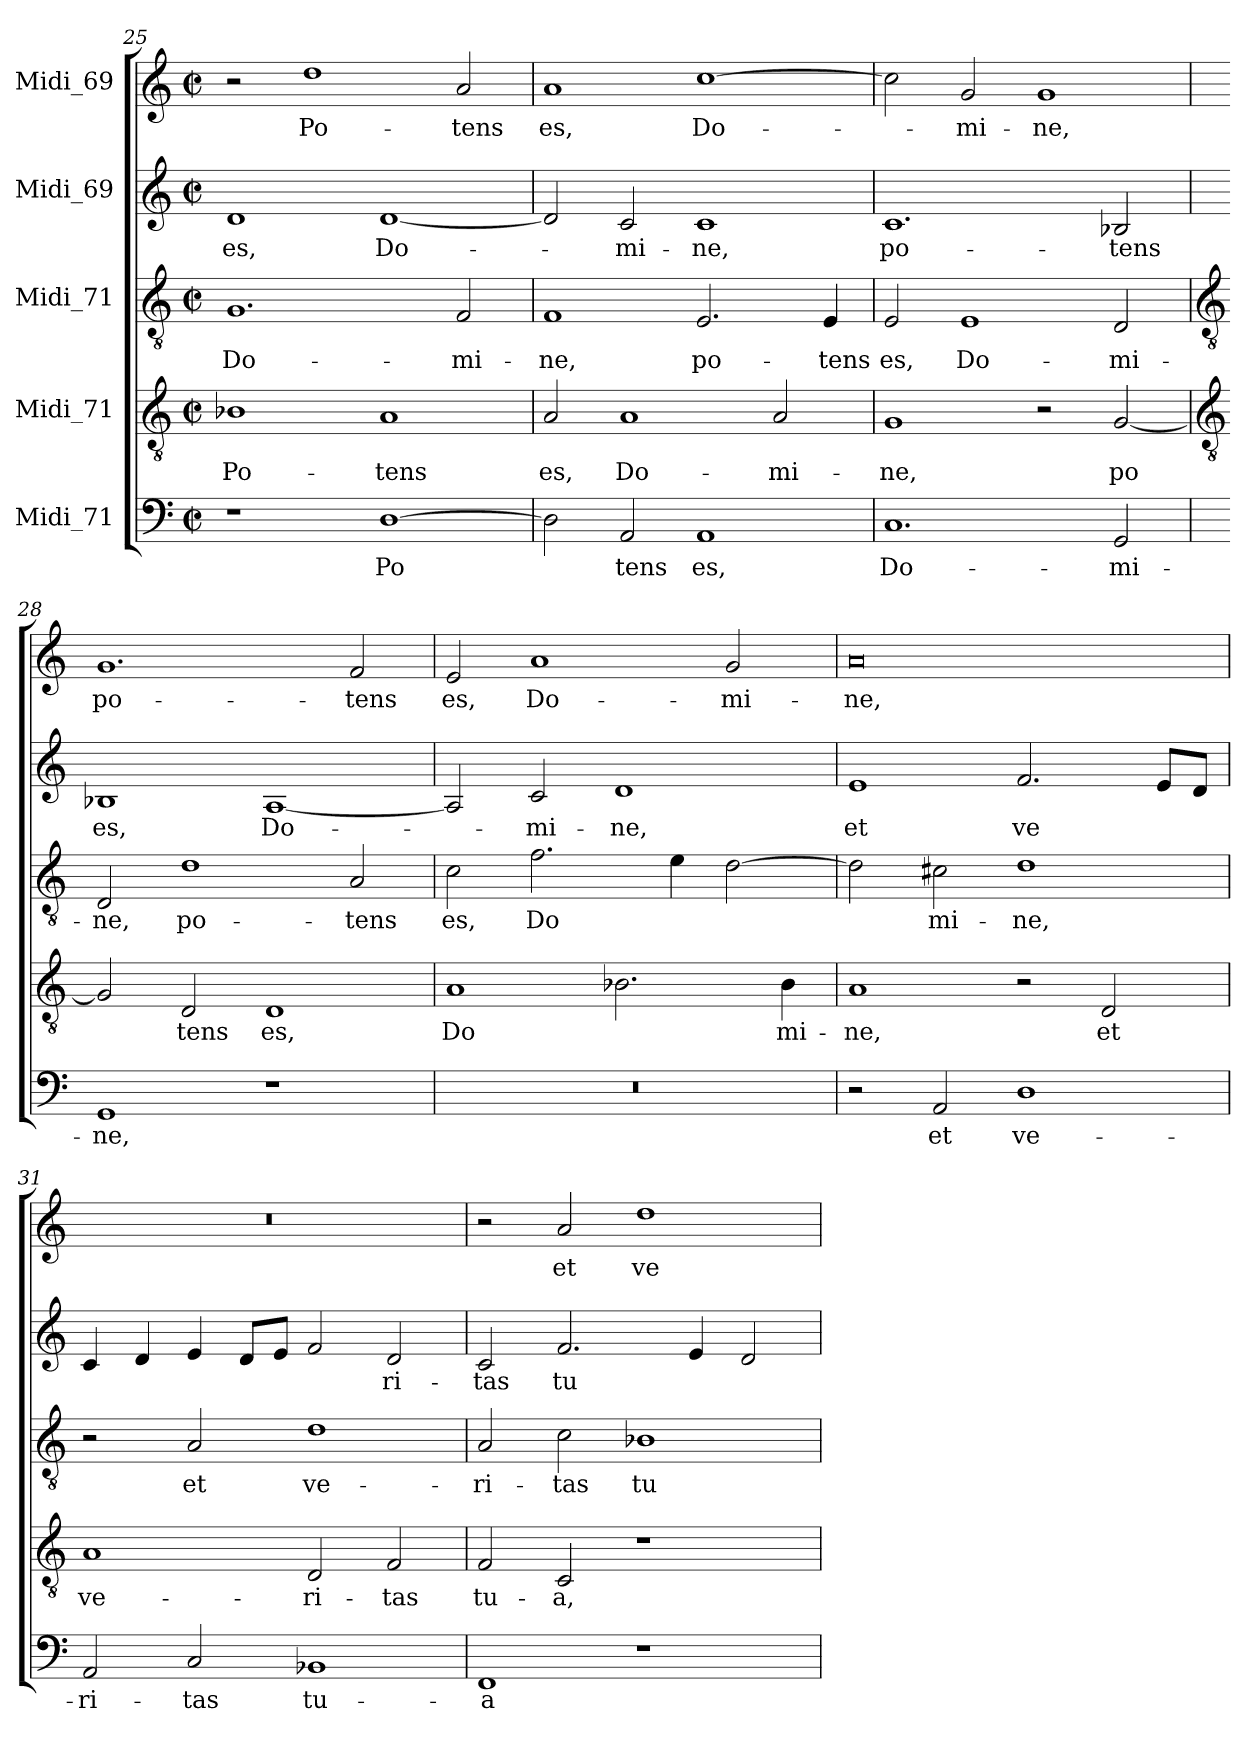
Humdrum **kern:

**kern	**text	**kern	**text	**kern	**text	**kern	**text	**kern	**text
*part5	*part5	*part4	*part4	*part3	*part3	*part2	*part2	*part1	*part1
*staff5	*staff5	*staff4	*staff4	*staff3	*staff3	*staff2	*staff2	*staff1	*staff1
*I"Midi_71	*	*I"Midi_71	*	*I"Midi_71	*	*I"Midi_69	*	*I"Midi_69	*
*clefF4	*	*clefGv2	*	*clefGv2	*	*clefG2	*	*clefG2	*
*k[]	*	*k[]	*	*k[]	*	*k[]	*	*k[]	*
*C:	*	*C:	*	*C:	*	*C:	*	*C:	*
*M4/2	*	*M4/2	*	*M4/2	*	*M4/2	*	*M4/2	*
*met(c|)	*	*met(c|)	*	*met(c|)	*	*met(c|)	*	*met(c|)	*
=25	=25	=25	=25	=25	=25	=25	=25	=25	=25
!	!	!	!LO:LY:b	!	!LO:LY:b	!	!LO:LY:b	!	!
1r	.	1B-X	Po-	1.G	Do-	1d	es,	2r	.
!	!	!	!	!	!	!	!	!	!LO:LY:b
.	.	.	.	.	.	.	.	1dd	Po-
!	!LO:LY:b	!	!LO:LY:b	!	!	!	!LO:LY:b	!	!
[1D	Po	1A	-tens	.	.	[1d	Do-	.	.
!	!	!	!	!	!LO:LY:b	!	!	!	!LO:LY:b
.	.	.	.	2F	-mi-	.	.	2a	-tens
=26	=26	=26	=26	=26	=26	=26	=26	=26	=26
!	!	!	!LO:LY:b	!	!LO:LY:b	!	!	!	!LO:LY:b
2D]	.	2A	es,	1F	-ne,	2d]	.	1a	es,
!	!LO:LY:b	!	!LO:LY:b	!	!	!	!LO:LY:b	!	!
2AA	tens	1A	Do-	.	.	2c	-mi-	.	.
!	!LO:LY:b	!	!	!	!LO:LY:b	!	!LO:LY:b	!	!LO:LY:b
1AA	es,	.	.	2.E	po-	1c	-ne,	[1cc	Do-
!	!	!	!LO:LY:b	!	!	!	!	!	!
.	.	2A	-mi-	.	.	.	.	.	.
!	!	!	!	!	!LO:LY:b	!	!	!	!
.	.	.	.	4E	-tens	.	.	.	.
=27	=27	=27	=27	=27	=27	=27	=27	=27	=27
!	!LO:LY:b	!	!LO:LY:b	!	!LO:LY:b	!	!LO:LY:b	!	!
1.C	Do-	1G	-ne,	2E	es,	1.c	po-	2cc]	.
!	!	!	!	!	!LO:LY:b	!	!	!	!LO:LY:b
.	.	.	.	1E	Do-	.	.	2g	-mi-
!	!	!	!	!	!	!	!	!	!LO:LY:b
.	.	2r	.	.	.	.	.	1g	-ne,
!	!LO:LY:b	!	!LO:LY:b	!	!LO:LY:b	!	!LO:LY:b	!	!
2GG	-mi-	[2G	po	2D	-mi-	2B-X	-tens	.	.
!!LO:LB:g=z
=28	=28	=28	=28	=28	=28	=28	=28	=28	=28
*	*	*clefGv2	*	*clefGv2	*	*	*	*	*
!	!LO:LY:b	!	!	!	!LO:LY:b	!	!LO:LY:b	!	!LO:LY:b
1GG	-ne,	2G]	.	2D	-ne,	1B-X	es,	1.g	po-
!	!	!	!LO:LY:b	!	!LO:LY:b	!	!	!	!
.	.	2D	tens	1d	po-	.	.	.	.
!	!	!	!LO:LY:b	!	!	!	!LO:LY:b	!	!
1r	.	1D	es,	.	.	[1A	Do-	.	.
!	!	!	!	!	!LO:LY:b	!	!	!	!LO:LY:b
.	.	.	.	2A	-tens	.	.	2f	-tens
=29	=29	=29	=29	=29	=29	=29	=29	=29	=29
!	!	!	!LO:LY:b	!	!LO:LY:b	!	!	!	!LO:LY:b
0r	.	1A	Do	2c	es,	2A]	.	2e	es,
!	!	!	!	!	!LO:LY:b	!	!LO:LY:b	!	!LO:LY:b
.	.	.	.	2.f	Do	2c	-mi-	1a	Do-
!	!	!	!	!	!	!	!LO:LY:b	!	!
.	.	2.B-X	.	.	.	1d	-ne,	.	.
.	.	.	.	4e	.	.	.	.	.
!	!	!	!	!	!	!	!	!	!LO:LY:b
.	.	.	.	[2d	.	.	.	2g	-mi-
!	!	!	!LO:LY:b	!	!	!	!	!	!
.	.	4B-	mi-	.	.	.	.	.	.
=30	=30	=30	=30	=30	=30	=30	=30	=30	=30
!	!	!	!LO:LY:b	!	!	!	!LO:LY:b	!	!LO:LY:b
2r	.	1A	-ne,	2d]	.	1e	et	0a	-ne,
!	!LO:LY:b	!	!	!	!LO:LY:b	!	!	!	!
2AA	et	.	.	2c#X	mi-	.	.	.	.
!	!LO:LY:b	!	!	!	!LO:LY:b	!	!LO:LY:b	!	!
1D	ve-	2r	.	1d	-ne,	2.f	ve	.	.
!	!	!	!LO:LY:b	!	!	!	!	!	!
.	.	2D	et	.	.	.	.	.	.
.	.	.	.	.	.	8eL	.	.	.
.	.	.	.	.	.	8dJ	.	.	.
=31	=31	=31	=31	=31	=31	=31	=31	=31	=31
!	!LO:LY:b	!	!LO:LY:b	!	!	!	!	!	!
2AA	-ri-	1A	ve-	2r	.	4c	.	0r	.
.	.	.	.	.	.	4d	.	.	.
!	!LO:LY:b	!	!	!	!LO:LY:b	!	!	!	!
2C	-tas	.	.	2A	et	4e	.	.	.
.	.	.	.	.	.	8dL	.	.	.
.	.	.	.	.	.	8eJ	.	.	.
!	!LO:LY:b	!	!LO:LY:b	!	!LO:LY:b	!	!	!	!
1BB-X	tu-	2D	-ri-	1d	ve-	2f	.	.	.
!	!	!	!LO:LY:b	!	!	!	!LO:LY:b	!	!
.	.	2F	-tas	.	.	2d	ri-	.	.
=32	=32	=32	=32	=32	=32	=32	=32	=32	=32
!	!LO:LY:b	!	!LO:LY:b	!	!LO:LY:b	!	!LO:LY:b	!	!
1FF	-a	2F	tu-	2A	-ri-	2c	-tas	2r	.
!	!	!	!LO:LY:b	!	!LO:LY:b	!	!LO:LY:b	!	!LO:LY:b
.	.	2C	-a,	2c	-tas	2.f	tu	2a	et
!	!	!	!	!	!LO:LY:b	!	!	!	!LO:LY:b
1r	.	1r	.	1B-X	tu-	.	.	1dd	ve-
.	.	.	.	.	.	4e	.	.	.
.	.	.	.	.	.	2d	.	.	.
=	=	=	=	=	=	=	=	=	=
*-	*-	*-	*-	*-	*-	*-	*-	*-	*-
